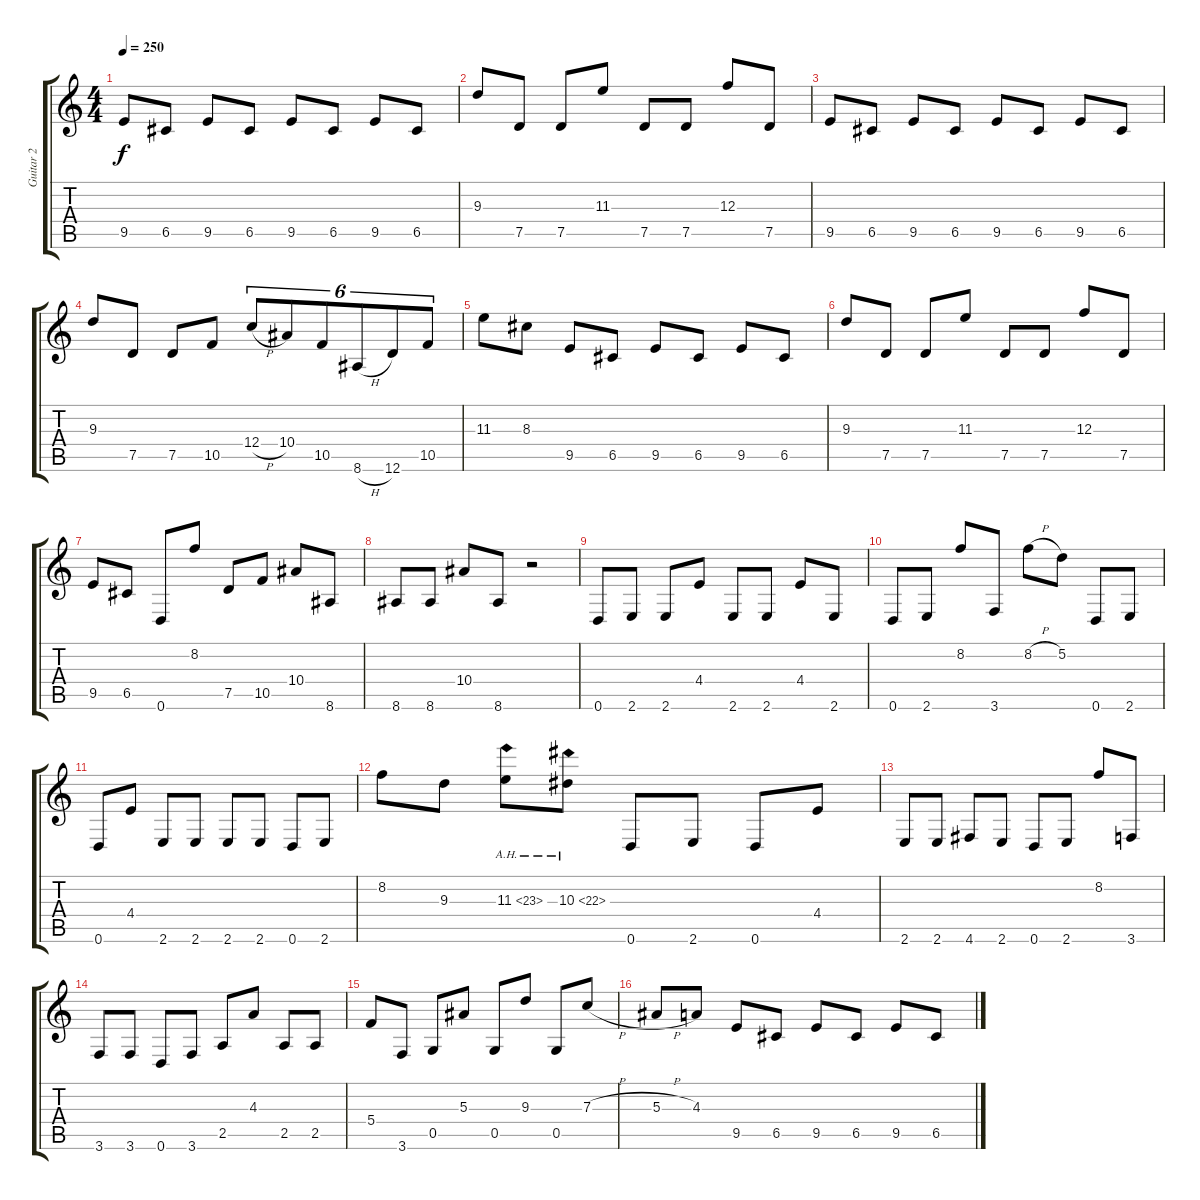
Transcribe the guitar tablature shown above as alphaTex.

\track ("Guitar 2" "Guitar 2") {instrument distortionguitar}
\staff {score tabs}
\tuning (D4 A3 F3 C3 G2 D2) {hide}
\ts (4 4)
\tempo 250
\clef g2
\ks c
9.5.8{dy f instrument distortionguitar} 6.5.8 9.5.8 6.5.8 9.5.8 6.5.8 9.5.8 6.5.8 |
9.3.8 7.5.8 7.5.8 11.3.8 7.5.8 7.5.8 12.3.8 7.5.8 |
9.5.8 6.5.8 9.5.8 6.5.8 9.5.8 6.5.8 9.5.8 6.5.8 |
9.3.8 7.5.8 7.5.8 10.5.8 12.4{h}.8{tu (6 4)} 10.4.8{tu (6 4)} 10.5.8{tu (6 4)} 8.6{h}.8{tu (6 4)} 12.6.8{tu (6 4)} 10.5.8{tu (6 4)} |
11.3.8 8.3.8 9.5.8 6.5.8 9.5.8 6.5.8 9.5.8 6.5.8 |
9.3.8 7.5.8 7.5.8 11.3.8 7.5.8 7.5.8 12.3.8 7.5.8 |
9.5.8 6.5.8 0.6.8 8.2.8 7.5.8 10.5.8 10.4.8 8.6.8 |
8.6.8 8.6.8 10.4.8 8.6.8 r.2 |
0.6.8 2.6.8 2.6.8 4.4.8 2.6.8 2.6.8 4.4.8 2.6.8 |
0.6.8 2.6.8 8.2.8 3.6.8 8.2{h}.8 5.2.8 0.6.8 2.6.8 |
0.6.8 4.4.8 2.6.8 2.6.8 2.6.8 2.6.8 0.6.8 2.6.8 |
8.2.8 9.3.8 11.3{ah 12}.8 10.3{ah 12}.8 0.6.8 2.6.8 0.6.8 4.4.8 |
2.6.8 2.6.8 4.6.8 2.6.8 0.6.8 2.6.8 8.2.8 3.6.8 |
3.6.8 3.6.8 0.6.8 3.6.8 2.5.8 4.3.8 2.5.8 2.5.8 |
5.4.8 3.6.8 0.5.8 5.3.8 0.5.8 9.3.8 0.5.8 7.3{h}.8 |
5.3{h}.8 4.3.8 9.5.8 6.5.8 9.5.8 6.5.8 9.5.8 6.5.8
